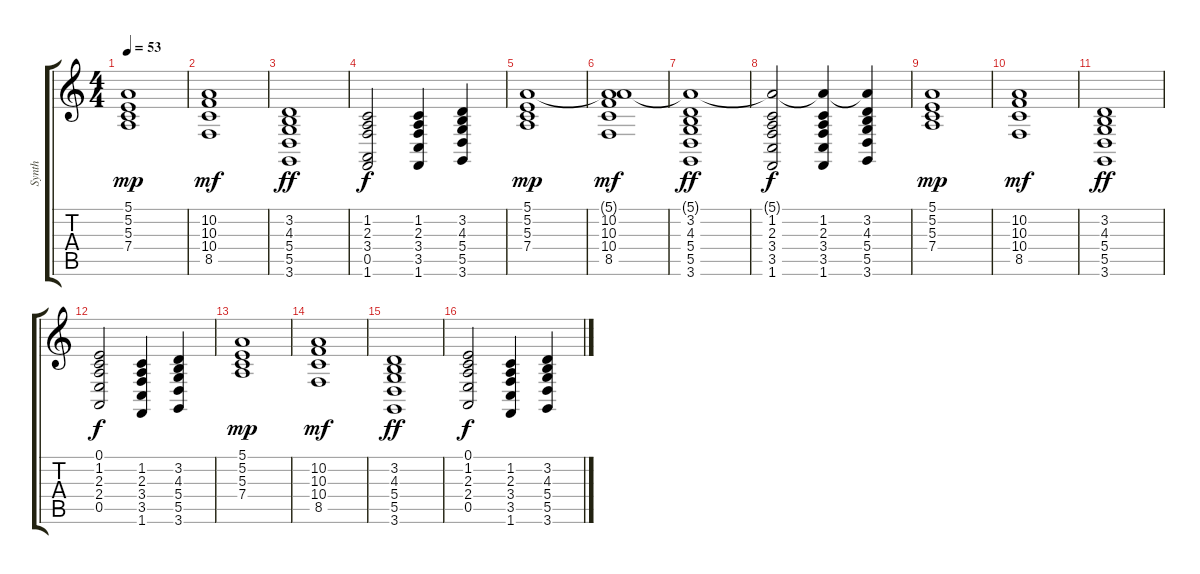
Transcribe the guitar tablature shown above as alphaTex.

\track ("Synth" "Synth") {instrument stringensemble2}
\staff {score tabs}
\tuning (E4 B3 G3 D3 A2 E2) {hide}
\ts (4 4)
\tempo 53
\clef g2
\ks c
(5.1 5.2 5.3 7.4).1{dy mp instrument stringensemble2} |
(10.2 10.3 10.4 8.5).1{dy mf} |
(3.2 4.3 5.4 5.5 3.6).1{dy ff} |
(1.2 2.3 3.4 0.5 1.6).2{dy f} (1.2 2.3 3.4 3.5 1.6).4 (3.2 4.3 5.4 5.5 3.6).4 |
(5.1 5.2 5.3 7.4).1{dy mp} |
(5.1{t} 10.2 10.3 10.4 8.5).1{dy mf} |
(5.1{t} 3.2 4.3 5.4 5.5 3.6).1{dy ff} |
(5.1{t} 1.2 2.3 3.4 3.5 1.6).2{dy f} (5.1{t} 1.2 2.3 3.4 3.5 1.6).4 (5.1{t} 3.2 4.3 5.4 5.5 3.6).4 |
(5.1 5.2 5.3 7.4).1{dy mp} |
(10.2 10.3 10.4 8.5).1{dy mf} |
(3.2 4.3 5.4 5.5 3.6).1{dy ff} |
(0.1 1.2 2.3 2.4 0.5).2{dy f} (1.2 2.3 3.4 3.5 1.6).4 (3.2 4.3 5.4 5.5 3.6).4 |
(5.1 5.2 5.3 7.4).1{dy mp} |
(10.2 10.3 10.4 8.5).1{dy mf} |
(3.2 4.3 5.4 5.5 3.6).1{dy ff} |
(0.1 1.2 2.3 2.4 0.5).2{dy f} (1.2 2.3 3.4 3.5 1.6).4 (3.2 4.3 5.4 5.5 3.6).4
